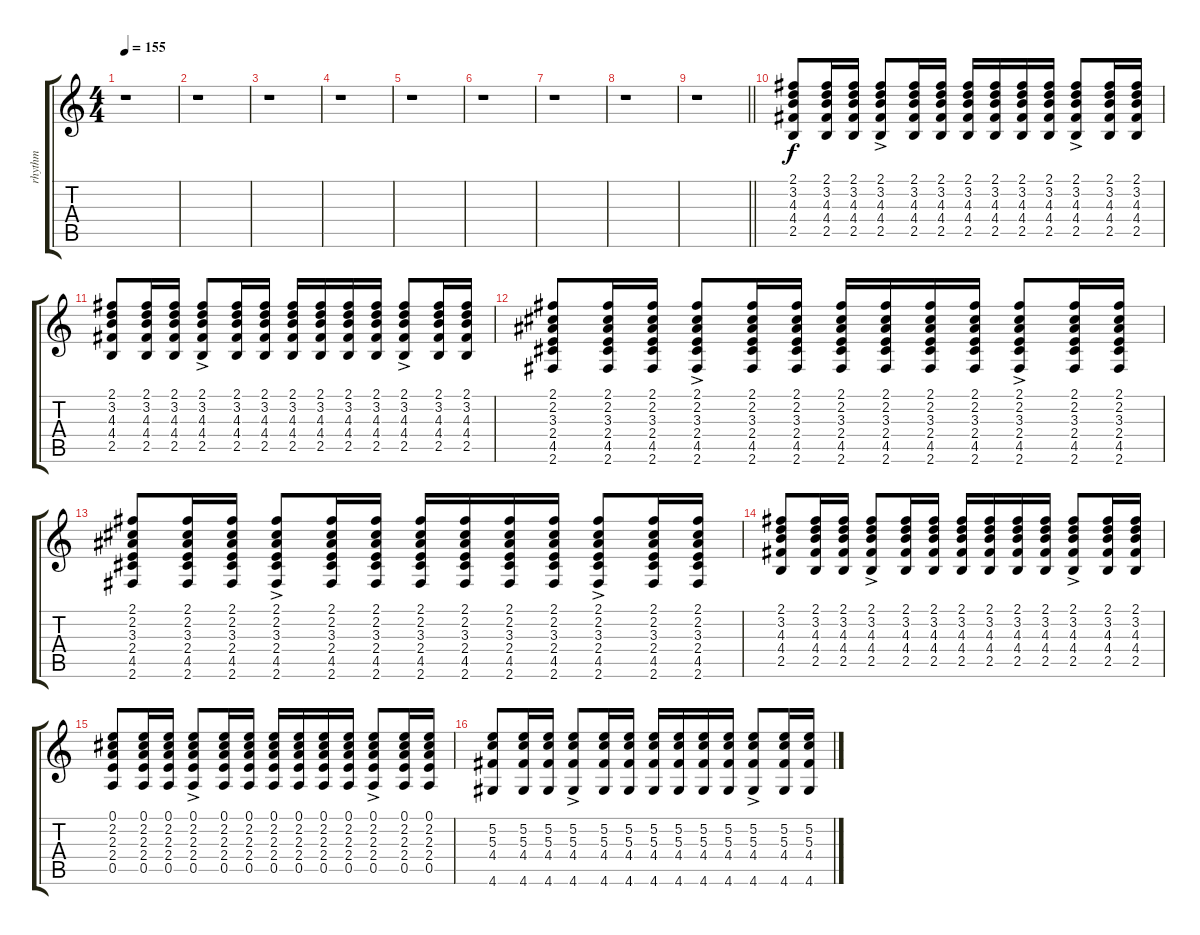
\track ("rhythm" "rhythm") {instrument acousticguitarnylon}
\staff {score tabs}
\tuning (E4 B3 G3 D3 A2 E2) {hide}
\ts (4 4)
\tempo 155
\clef g2
\ks c
r.1{dy f} |
r.1 |
r.1 |
r.1 |
r.1 |
r.1 |
r.1 |
r.1 |
\barLineRight lightlight
r.1 |
(2.1 3.2 4.3 4.4 2.5).8 (2.1 3.2 4.3 4.4 2.5).16 (2.1 3.2 4.3 4.4 2.5).16 (2.1{ac} 3.2{ac} 4.3{ac} 4.4{ac} 2.5{ac}).8 (2.1 3.2 4.3 4.4 2.5).16 (2.1 3.2 4.3 4.4 2.5).16 (2.1 3.2 4.3 4.4 2.5).16 (2.1 3.2 4.3 4.4 2.5).16 (2.1 3.2 4.3 4.4 2.5).16 (2.1 3.2 4.3 4.4 2.5).16 (2.1{ac} 3.2{ac} 4.3{ac} 4.4{ac} 2.5{ac}).8 (2.1 3.2 4.3 4.4 2.5).16 (2.1 3.2 4.3 4.4 2.5).16 |
(2.1 3.2 4.3 4.4 2.5).8 (2.1 3.2 4.3 4.4 2.5).16 (2.1 3.2 4.3 4.4 2.5).16 (2.1{ac} 3.2{ac} 4.3{ac} 4.4{ac} 2.5{ac}).8 (2.1 3.2 4.3 4.4 2.5).16 (2.1 3.2 4.3 4.4 2.5).16 (2.1 3.2 4.3 4.4 2.5).16 (2.1 3.2 4.3 4.4 2.5).16 (2.1 3.2 4.3 4.4 2.5).16 (2.1 3.2 4.3 4.4 2.5).16 (2.1{ac} 3.2{ac} 4.3{ac} 4.4{ac} 2.5{ac}).8 (2.1 3.2 4.3 4.4 2.5).16 (2.1 3.2 4.3 4.4 2.5).16 |
(2.1 2.2 3.3 2.4 4.5 2.6).8 (2.1 2.2 3.3 2.4 4.5 2.6).16 (2.1 2.2 3.3 2.4 4.5 2.6).16 (2.1{ac} 2.2{ac} 3.3{ac} 2.4{ac} 4.5{ac} 2.6{ac}).8 (2.1 2.2 3.3 2.4 4.5 2.6).16 (2.1 2.2 3.3 2.4 4.5 2.6).16 (2.1 2.2 3.3 2.4 4.5 2.6).16 (2.1 2.2 3.3 2.4 4.5 2.6).16 (2.1 2.2 3.3 2.4 4.5 2.6).16 (2.1 2.2 3.3 2.4 4.5 2.6).16 (2.1{ac} 2.2{ac} 3.3{ac} 2.4{ac} 4.5{ac} 2.6{ac}).8 (2.1 2.2 3.3 2.4 4.5 2.6).16 (2.1 2.2 3.3 2.4 4.5 2.6).16 |
(2.1 2.2 3.3 2.4 4.5 2.6).8 (2.1 2.2 3.3 2.4 4.5 2.6).16 (2.1 2.2 3.3 2.4 4.5 2.6).16 (2.1{ac} 2.2{ac} 3.3{ac} 2.4{ac} 4.5{ac} 2.6{ac}).8 (2.1 2.2 3.3 2.4 4.5 2.6).16 (2.1 2.2 3.3 2.4 4.5 2.6).16 (2.1 2.2 3.3 2.4 4.5 2.6).16 (2.1 2.2 3.3 2.4 4.5 2.6).16 (2.1 2.2 3.3 2.4 4.5 2.6).16 (2.1 2.2 3.3 2.4 4.5 2.6).16 (2.1{ac} 2.2{ac} 3.3{ac} 2.4{ac} 4.5{ac} 2.6{ac}).8 (2.1 2.2 3.3 2.4 4.5 2.6).16 (2.1 2.2 3.3 2.4 4.5 2.6).16 |
(2.1 3.2 4.3 4.4 2.5).8 (2.1 3.2 4.3 4.4 2.5).16 (2.1 3.2 4.3 4.4 2.5).16 (2.1{ac} 3.2{ac} 4.3{ac} 4.4{ac} 2.5{ac}).8 (2.1 3.2 4.3 4.4 2.5).16 (2.1 3.2 4.3 4.4 2.5).16 (2.1 3.2 4.3 4.4 2.5).16 (2.1 3.2 4.3 4.4 2.5).16 (2.1 3.2 4.3 4.4 2.5).16 (2.1 3.2 4.3 4.4 2.5).16 (2.1{ac} 3.2{ac} 4.3{ac} 4.4{ac} 2.5{ac}).8 (2.1 3.2 4.3 4.4 2.5).16 (2.1 3.2 4.3 4.4 2.5).16 |
(0.1 2.2 2.3 2.4 0.5).8 (0.1 2.2 2.3 2.4 0.5).16 (0.1 2.2 2.3 2.4 0.5).16 (0.1{ac} 2.2{ac} 2.3{ac} 2.4{ac} 0.5{ac}).8 (0.1 2.2 2.3 2.4 0.5).16 (0.1 2.2 2.3 2.4 0.5).16 (0.1 2.2 2.3 2.4 0.5).16 (0.1 2.2 2.3 2.4 0.5).16 (0.1 2.2 2.3 2.4 0.5).16 (0.1 2.2 2.3 2.4 0.5).16 (0.1{ac} 2.2{ac} 2.3{ac} 2.4{ac} 0.5{ac}).8 (0.1 2.2 2.3 2.4 0.5).16 (0.1 2.2 2.3 2.4 0.5).16 |
(5.2 5.3 4.4 4.6).8 (5.2 5.3 4.4 4.6).16 (5.2 5.3 4.4 4.6).16 (5.2{ac} 5.3{ac} 4.4{ac} 4.6{ac}).8 (5.2 5.3 4.4 4.6).16 (5.2 5.3 4.4 4.6).16 (5.2 5.3 4.4 4.6).16 (5.2 5.3 4.4 4.6).16 (5.2 5.3 4.4 4.6).16 (5.2 5.3 4.4 4.6).16 (5.2{ac} 5.3{ac} 4.4{ac} 4.6{ac}).8 (5.2 5.3 4.4 4.6).16 (5.2 5.3 4.4 4.6).16
